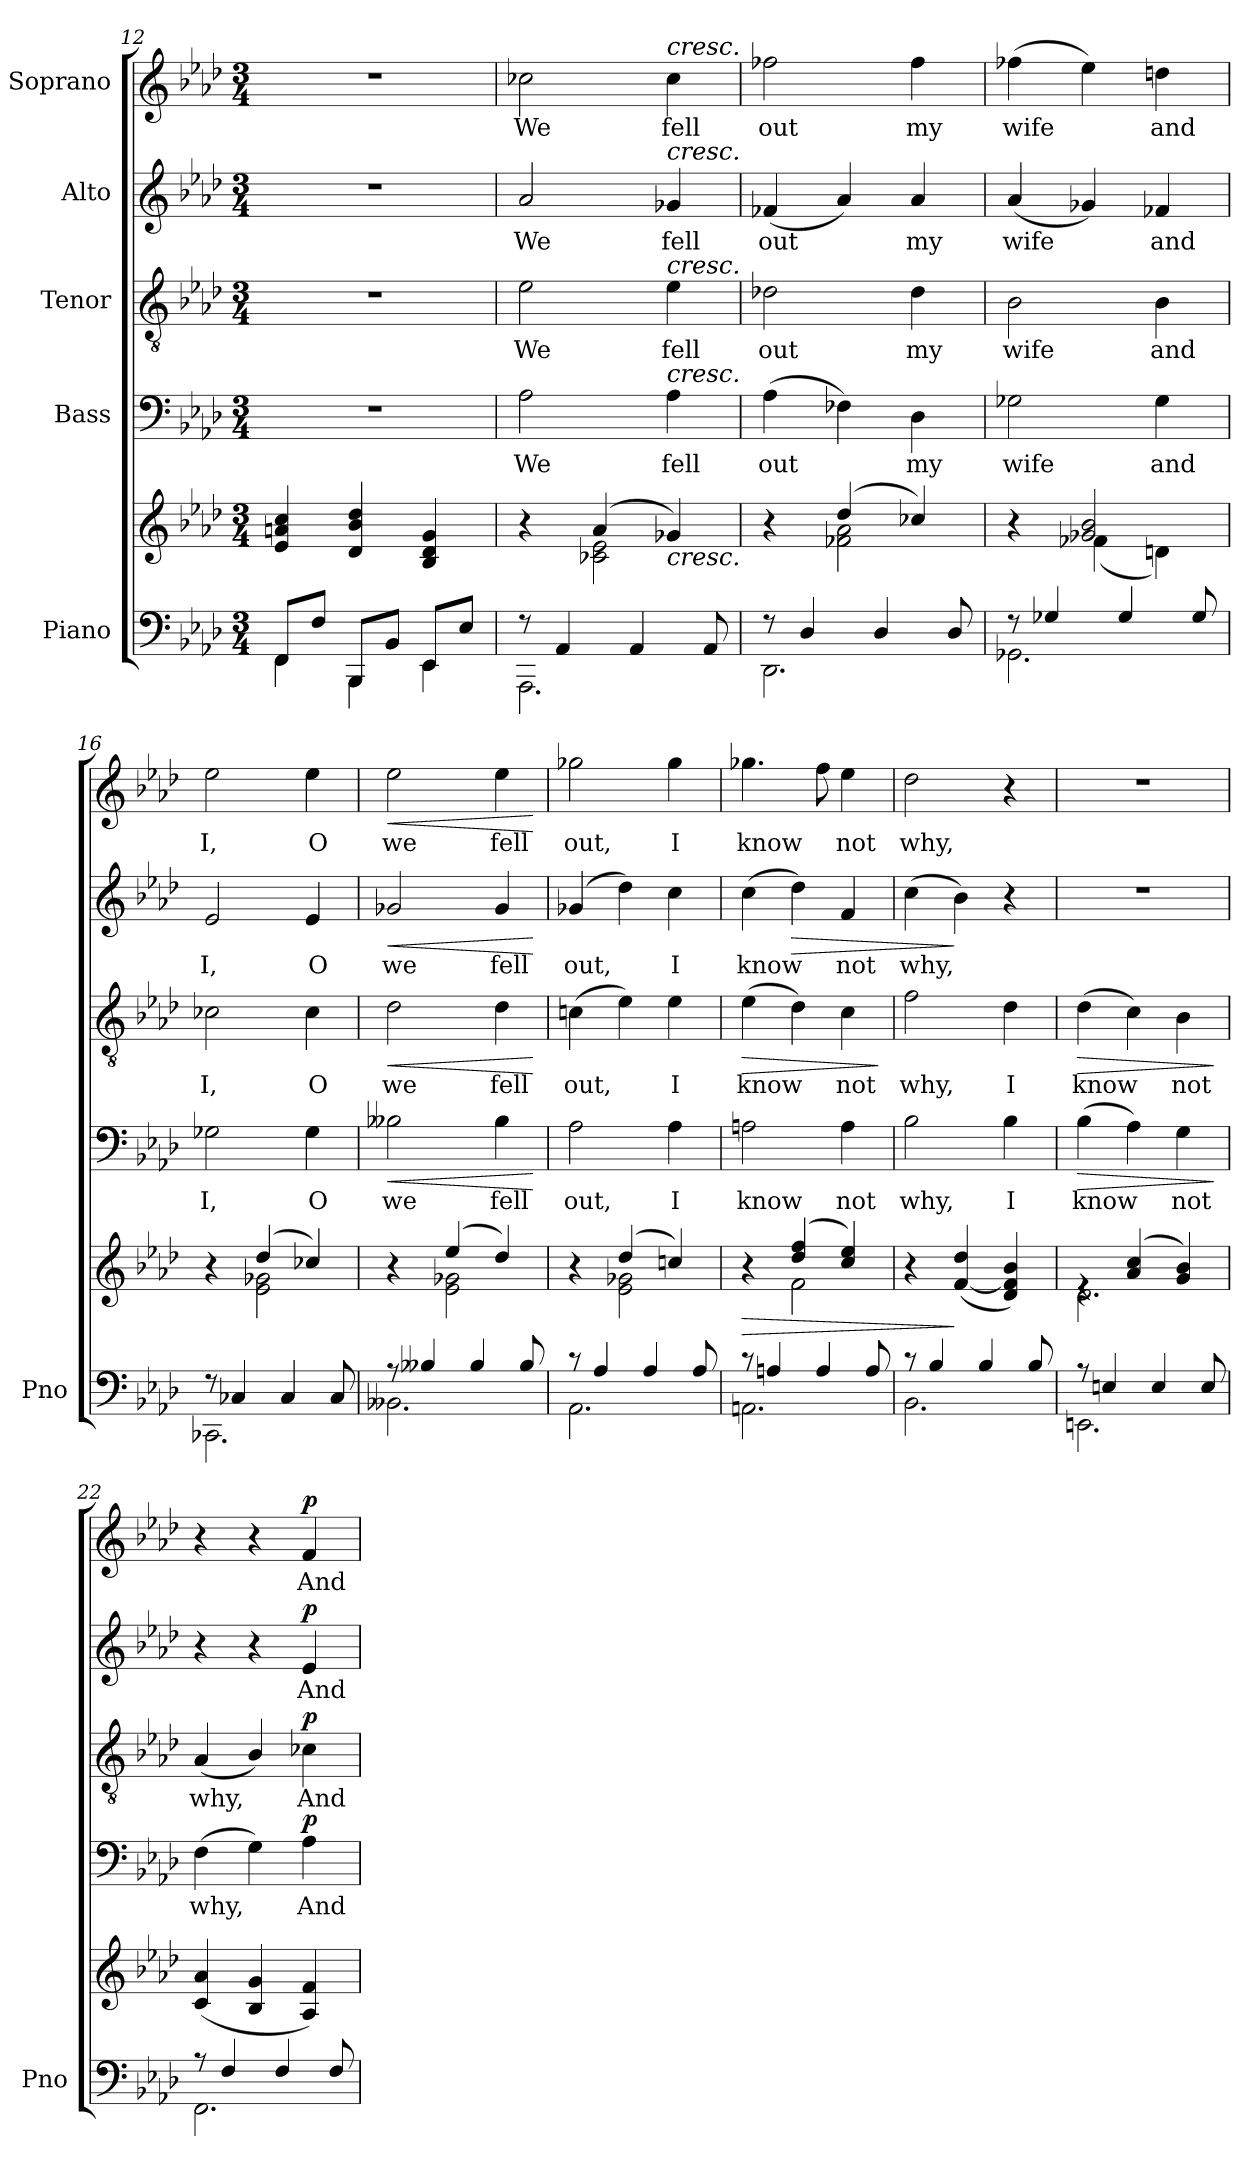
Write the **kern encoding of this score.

**kern	**kern	**dynam	**kern	**text	**dynam	**kern	**text	**dynam	**kern	**text	**dynam	**kern	**text	**dynam
*part5	*part5	*part5	*part4	*part4	*part4	*part3	*part3	*part3	*part2	*part2	*part2	*part1	*part1	*part1
*staff6	*staff5	*staff5/6	*staff4	*staff4	*staff4	*staff3	*staff3	*staff3	*staff2	*staff2	*staff2	*staff1	*staff1	*staff1
*I"Piano	*	*	*I"Bass	*	*	*I"Tenor	*	*	*I"Alto	*	*	*I"Soprano	*	*
*I'Pno	*	*	*	*	*	*	*	*	*	*	*	*	*	*
*clefF4	*clefG2	*	*clefF4	*	*	*clefGv2	*	*	*clefG2	*	*	*clefG2	*	*
*k[b-e-a-d-]	*k[b-e-a-d-]	*	*k[b-e-a-d-]	*	*	*k[b-e-a-d-]	*	*	*k[b-e-a-d-]	*	*	*k[b-e-a-d-]	*	*
*M3/4	*M3/4	*	*M3/4	*	*	*M3/4	*	*	*M3/4	*	*	*M3/4	*	*
=12	=12	=12	=12	=12	=12	=12	=12	=12	=12	=12	=12	=12	=12	=12
*^	*	*	*	*	*	*	*	*	*	*	*	*	*	*
8FF/L	4FF\	4e-/ 4an/ 4cc/	.	2.r	.	.	2.r	.	.	2.r	.	.	2.r	.	.
8F/J	.	.	.	.	.	.	.	.	.	.	.	.	.	.	.
8BBB-/L	4BBB-\	4d-/ 4b-/ 4dd-/	.	.	.	.	.	.	.	.	.	.	.	.	.
8BB-/J	.	.	.	.	.	.	.	.	.	.	.	.	.	.	.
8EE-/L	4EE-\	4B-/ 4d-/ 4g/	.	.	.	.	.	.	.	.	.	.	.	.	.
8E-/J	.	.	.	.	.	.	.	.	.	.	.	.	.	.	.
=13	=13	=13	=13	=13	=13	=13	=13	=13	=13	=13	=13	=13	=13	=13	=13
*	*	*^	*	*	*	*	*	*	*	*	*	*	*	*	*
!	!	!	!	!	!	!LO:LY:b	!	!	!LO:LY:b	!	!	!LO:LY:b	!	!	!LO:LY:b	!
8r	2.AAA-\	4r	4ryy	.	2A-\	We	.	2e-\	We	.	2a-/	We	.	2cc-X\	We	.
4AA-/	.	.	.	.	.	.	.	.	.	.	.	.	.	.	.	.
.	.	(>4a-/	2c-X\ 2e-\	.	.	.	.	.	.	.	.	.	.	.	.	.
4AA-/	.	.	.	.	.	.	.	.	.	.	.	.	.	.	.	.
!	!	!	!	!	!	!	!	!	!	!	!	!	!	!LO:TX:a:i:t=cresc.	!	!
!	!	!	!	!	!	!	!	!	!	!	!LO:TX:a:i:t=cresc.	!	!	!	!	!
!	!	!	!	!	!	!	!	!LO:TX:a:i:t=cresc.	!	!	!	!	!	!	!	!
!	!	!	!	!	!LO:TX:a:i:t=cresc.	!	!	!	!	!	!	!	!	!	!	!
!	!	!LO:TX:b:i:t=cresc.	!	!	!	!	!	!	!	!	!	!	!	!	!	!
!	!	!	!	!	!	!LO:LY:b	!	!	!LO:LY:b	!	!	!LO:LY:b	!	!	!LO:LY:b	!
.	.	4g-X/)	.	.	4A-\	fell	.	4e-\	fell	.	4g-X/	fell	.	4cc-\	fell	.
8AA-/	.	.	.	.	.	.	.	.	.	.	.	.	.	.	.	.
=14	=14	=14	=14	=14	=14	=14	=14	=14	=14	=14	=14	=14	=14	=14	=14	=14
!	!	!	!	!	!	!LO:LY:b	!	!	!LO:LY:b	!	!	!LO:LY:b	!	!	!LO:LY:b	!
8r	2.DD-\	4r	4ryy	.	(>4A-\	out	.	2d-X\	out	.	(<4f-X/	out	.	2ff-X\	out	.
4D-/	.	.	.	.	.	.	.	.	.	.	.	.	.	.	.	.
.	.	(>4dd-/	2f-X\ 2a-\	.	4F-X\)	.	.	.	.	.	4a-/)	.	.	.	.	.
4D-/	.	.	.	.	.	.	.	.	.	.	.	.	.	.	.	.
!	!	!	!	!	!	!LO:LY:b	!	!	!LO:LY:b	!	!	!LO:LY:b	!	!	!LO:LY:b	!
.	.	4cc-X/)	.	.	4D-\	my	.	4d-\	my	.	4a-/	my	.	4ff-\	my	.
8D-/	.	.	.	.	.	.	.	.	.	.	.	.	.	.	.	.
=15	=15	=15	=15	=15	=15	=15	=15	=15	=15	=15	=15	=15	=15	=15	=15	=15
!	!	!	!	!	!	!LO:LY:b	!	!	!LO:LY:b	!	!	!LO:LY:b	!	!	!LO:LY:b	!
8r	2.GG-X\	4r	4ryy	.	2G-X\	wife	.	2B-\	wife	.	(<4a-/	wife	.	(>4ff-X\	wife	.
4G-X/	.	.	.	.	.	.	.	.	.	.	.	.	.	.	.	.
.	.	2g-X/ 2b-/	(<4f-X\	.	.	.	.	.	.	.	4g-X/)	.	.	4ee-\)	.	.
4G-/	.	.	.	.	.	.	.	.	.	.	.	.	.	.	.	.
!	!	!	!	!	!	!LO:LY:b	!	!	!LO:LY:b	!	!	!LO:LY:b	!	!	!LO:LY:b	!
.	.	.	4dn\)	.	4G-\	and	.	4B-\	and	.	4f-X/	and	.	4ddn\	and	.
8G-/	.	.	.	.	.	.	.	.	.	.	.	.	.	.	.	.
=16	=16	=16	=16	=16	=16	=16	=16	=16	=16	=16	=16	=16	=16	=16	=16	=16
!	!	!	!	!	!	!LO:LY:b	!	!	!LO:LY:b	!	!	!LO:LY:b	!	!	!LO:LY:b	!
8r	2.CC-X\	4r	4ryy	.	2G-X\	I,	.	2c-X\	I,	.	2e-/	I,	.	2ee-\	I,	.
4C-X/	.	.	.	.	.	.	.	.	.	.	.	.	.	.	.	.
.	.	(>4dd-/	2e-\ 2g-X\	.	.	.	.	.	.	.	.	.	.	.	.	.
4C-/	.	.	.	.	.	.	.	.	.	.	.	.	.	.	.	.
!	!	!	!	!	!	!LO:LY:b	!	!	!LO:LY:b	!	!	!LO:LY:b	!	!	!LO:LY:b	!
.	.	4cc-X/)	.	.	4G-\	O	.	4c-\	O	.	4e-/	O	.	4ee-\	O	.
8C-/	.	.	.	.	.	.	.	.	.	.	.	.	.	.	.	.
=17	=17	=17	=17	=17	=17	=17	=17	=17	=17	=17	=17	=17	=17	=17	=17	=17
!	!	!	!	!	!	!LO:LY:b	!LO:HP:b	!	!LO:LY:b	!LO:HP:b	!	!LO:LY:b	!LO:HP:b	!	!LO:LY:b	!LO:HP:b
8r	2.BB--X\	4r	4ryy	.	2B--X\	we	<	2d-\	we	<	2g-X/	we	<	2ee-\	we	<
4B--X/	.	.	.	.	.	.	.	.	.	.	.	.	.	.	.	.
.	.	(>4ee-/	2e-\ 2g-X\	.	.	.	.	.	.	.	.	.	.	.	.	.
4B--/	.	.	.	.	.	.	.	.	.	.	.	.	.	.	.	.
!	!	!	!	!	!	!LO:LY:b	!	!	!LO:LY:b	!	!	!LO:LY:b	!	!	!LO:LY:b	!
.	.	4dd-/)	.	.	4B--\	fell	.	4d-\	fell	.	4g-/	fell	.	4ee-\	fell	.
8B--/	.	.	.	.	.	.	.	.	.	.	.	.	.	.	.	.
*v	*v	*	*	*	*	*	*	*	*	*	*	*	*	*	*	*
*	*v	*v	*	*	*	*	*	*	*	*	*	*	*	*	*
.	.	.	.	.	[	.	.	[	.	.	[	.	.	[
=18	=18	=18	=18	=18	=18	=18	=18	=18	=18	=18	=18	=18	=18	=18
*^	*^	*	*	*	*	*	*	*	*	*	*	*	*	*
!	!	!	!	!	!	!LO:LY:b	!	!	!LO:LY:b	!	!	!LO:LY:b	!	!	!LO:LY:b	!
8r	2.AA-\	4r	4ryy	.	2A-\	out,	.	(>4cn\	out,	.	(>4g-X/	out,	.	2gg-X\	out,	.
4A-/	.	.	.	.	.	.	.	.	.	.	.	.	.	.	.	.
.	.	(>4dd-/	2e-\ 2g-X\	.	.	.	.	4e-\)	.	.	4dd-\)	.	.	.	.	.
4A-/	.	.	.	.	.	.	.	.	.	.	.	.	.	.	.	.
!	!	!	!	!	!	!LO:LY:b	!	!	!LO:LY:b	!	!	!LO:LY:b	!	!	!LO:LY:b	!
.	.	4ccn/)	.	.	4A-\	I	.	4e-\	I	.	4cc\	I	.	4gg-\	I	.
8A-/	.	.	.	.	.	.	.	.	.	.	.	.	.	.	.	.
!!LO:LB:g=z
=19	=19	=19	=19	=19	=19	=19	=19	=19	=19	=19	=19	=19	=19	=19	=19	=19
!	!	!	!	!LO:HP:b	!	!LO:LY:b	!	!	!LO:LY:b	!LO:HP:b	!	!LO:LY:b	!	!	!LO:LY:b	!
8r	2.AAn\	4r	4ryy	>	2An\	know	.	(>4e-\	know	>	(>4cc\	know	.	4.gg-X\	know	.
4An/	.	.	.	.	.	.	.	.	.	.	.	.	.	.	.	.
!	!	!	!	!	!	!	!	!	!	!	!	!	!LO:HP:b	!	!	!
.	.	(>4dd-/ 4ff/	2f\	.	.	.	.	4d-\)	.	.	4dd-\)	.	>	.	.	.
4A/	.	.	.	.	.	.	.	.	.	.	.	.	.	8ff\	.	.
!	!	!	!	!	!	!LO:LY:b	!	!	!LO:LY:b	!	!	!LO:LY:b	!	!	!LO:LY:b	!
.	.	4cc/ 4ee-/)	.	.	4A\	not	.	4c\	not	.	4f/	not	.	4ee-\	not	.
8A/	.	.	.	.	.	.	.	.	.	.	.	.	.	.	.	.
*v	*v	*	*	*	*	*	*	*	*	*	*	*	*	*	*	*
*	*v	*v	*	*	*	*	*	*	*	*	*	*	*	*	*
.	.	.	.	.	.	.	.	]	.	.	.	.	.	.
=20	=20	=20	=20	=20	=20	=20	=20	=20	=20	=20	=20	=20	=20	=20
*^	*	*	*	*	*	*	*	*	*	*	*	*	*	*
!	!	!	!	!	!LO:LY:b	!	!	!LO:LY:b	!	!	!LO:LY:b	!	!	!LO:LY:b	!
8r	2.BB-\	4r	.	2B-\	why,	.	2f\	why,	.	(>4cc\	why,	.	2dd-\	why,	.
4B-/	.	.	.	.	.	.	.	.	.	.	.	.	.	.	.
.	.	(>[4f/ 4dd-/	]	.	.	.	.	.	.	4b-\)	.	]	.	.	.
4B-/	.	.	.	.	.	.	.	.	.	.	.	.	.	.	.
!	!	!	!	!	!LO:LY:b	!	!	!LO:LY:b	!	!	!	!	!	!	!
.	.	4d-/ 4f/] 4b-/)	.	4B-\	I	.	4d-\	I	.	4r	.	.	4r	.	.
8B-/	.	.	.	.	.	.	.	.	.	.	.	.	.	.	.
=21	=21	=21	=21	=21	=21	=21	=21	=21	=21	=21	=21	=21	=21	=21	=21
*	*	*^	*	*	*	*	*	*	*	*	*	*	*	*	*
!	!	!	!	!	!	!LO:LY:b	!LO:HP:b	!	!LO:LY:b	!LO:HP:b	!	!	!	!	!	!
8r	2.EEn\	4re	2.d-\	.	(>4B-\	know	>	(>4d-\	know	>	2.r	.	.	2.r	.	.
4En/	.	.	.	.	.	.	.	.	.	.	.	.	.	.	.	.
.	.	(>4a-/ 4cc/	.	.	4A-\)	.	.	4c\)	.	.	.	.	.	.	.	.
4E/	.	.	.	.	.	.	.	.	.	.	.	.	.	.	.	.
!	!	!	!	!	!	!LO:LY:b	!	!	!LO:LY:b	!	!	!	!	!	!	!
.	.	4g/ 4b-/)	.	.	4G\	not	.	4B-\	not	.	.	.	.	.	.	.
8E/	.	.	.	.	.	.	.	.	.	.	.	.	.	.	.	.
*v	*v	*	*	*	*	*	*	*	*	*	*	*	*	*	*	*
*	*v	*v	*	*	*	*	*	*	*	*	*	*	*	*	*
.	.	.	.	.	]	.	.	]	.	.	.	.	.	.
=22	=22	=22	=22	=22	=22	=22	=22	=22	=22	=22	=22	=22	=22	=22
*^	*	*	*	*	*	*	*	*	*	*	*	*	*	*
!	!	!	!	!	!LO:LY:b	!	!	!LO:LY:b	!	!	!	!	!	!	!
8r	2.FF\	(>4c/ 4a-/	.	(>4F\	why,	.	(<4A-/	why,	.	4r	.	.	4r	.	.
4F/	.	.	.	.	.	.	.	.	.	.	.	.	.	.	.
.	.	4B-/ 4g/	.	4G\)	.	.	4B-/)	.	.	4r	.	.	4r	.	.
4F/	.	.	.	.	.	.	.	.	.	.	.	.	.	.	.
!	!	!	!	!	!LO:LY:b	!LO:DY:a	!	!LO:LY:b	!LO:DY:a	!	!LO:LY:b	!LO:DY:a	!	!LO:LY:b	!LO:DY:a
.	.	4A-/ 4f/)	.	4A-\	And	p	4c-X\	And	p	4e-/	And	p	4f/	And	p
8F/	.	.	.	.	.	.	.	.	.	.	.	.	.	.	.
*v	*v	*	*	*	*	*	*	*	*	*	*	*	*	*	*
=	=	=	=	=	=	=	=	=	=	=	=	=	=	=
*-	*-	*-	*-	*-	*-	*-	*-	*-	*-	*-	*-	*-	*-	*-
